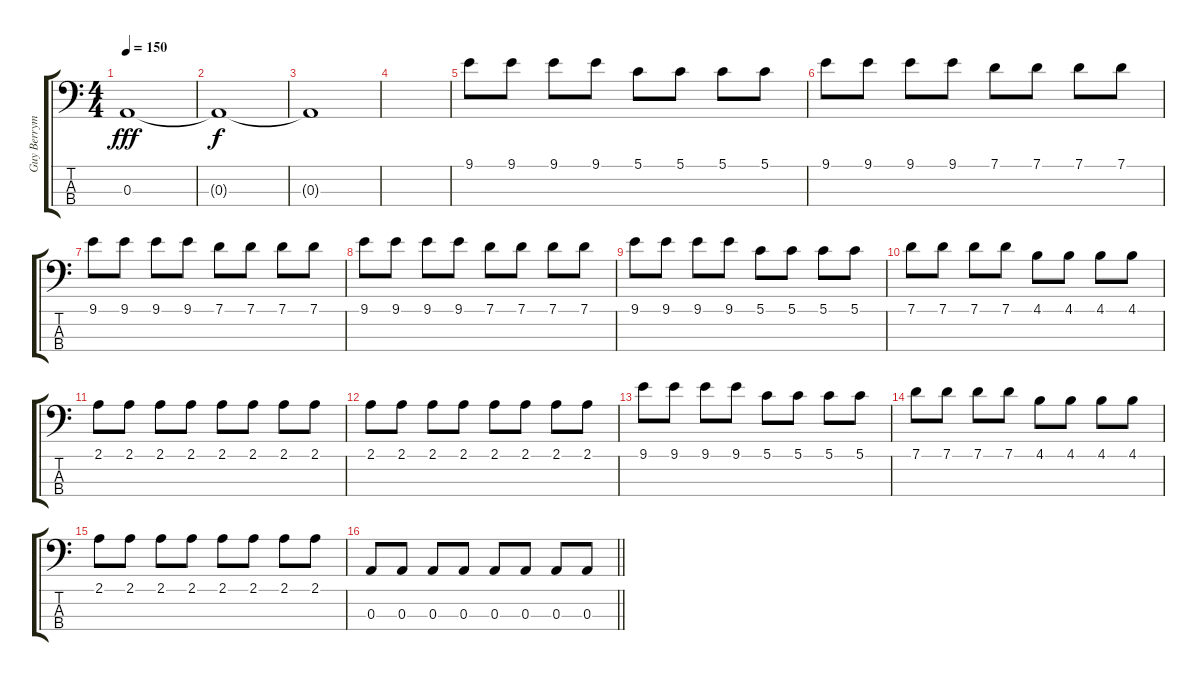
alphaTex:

\track ("Guy Berryman" "Guy Berrym") {instrument electricbassfinger}
\staff {score tabs}
\tuning (G2 D2 A1 E1) {hide}
\ts (4 4)
\tempo 150
\clef f4
\ks c
0.3.1{dy fff} |
0.3{t}.1{dy f} |
0.3{t}.1 |
|
9.1.8 9.1.8 9.1.8 9.1.8 5.1.8 5.1.8 5.1.8 5.1.8 |
9.1.8 9.1.8 9.1.8 9.1.8 7.1.8 7.1.8 7.1.8 7.1.8 |
9.1.8 9.1.8 9.1.8 9.1.8 7.1.8 7.1.8 7.1.8 7.1.8 |
9.1.8 9.1.8 9.1.8 9.1.8 7.1.8 7.1.8 7.1.8 7.1.8 |
9.1.8 9.1.8 9.1.8 9.1.8 5.1.8 5.1.8 5.1.8 5.1.8 |
7.1.8 7.1.8 7.1.8 7.1.8 4.1.8 4.1.8 4.1.8 4.1.8 |
2.1.8 2.1.8 2.1.8 2.1.8 2.1.8 2.1.8 2.1.8 2.1.8 |
2.1.8 2.1.8 2.1.8 2.1.8 2.1.8 2.1.8 2.1.8 2.1.8 |
9.1.8 9.1.8 9.1.8 9.1.8 5.1.8 5.1.8 5.1.8 5.1.8 |
7.1.8 7.1.8 7.1.8 7.1.8 4.1.8 4.1.8 4.1.8 4.1.8 |
2.1.8 2.1.8 2.1.8 2.1.8 2.1.8 2.1.8 2.1.8 2.1.8 |
\barLineRight lightlight
0.3.8 0.3.8 0.3.8 0.3.8 0.3.8 0.3.8 0.3.8 0.3.8
